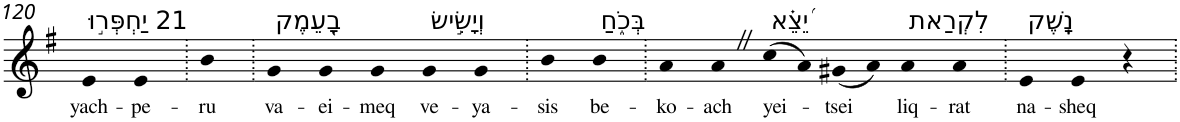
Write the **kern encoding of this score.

**kern	**text
*part1	*part1
*staff1	*staff1
*I"Piano	*
*I'Pno	*
!!LO:PB:g=z
*clefG2	*
*k[f#]	*
*G:	*
=120	=120
!LO:TX:a:t=21 יַחְפְּר֣וּ	!
!	!LO:LY:b
4e	yach-
!	!LO:LY:b
4e	-pe-
=121.	=121.
!	!LO:LY:b
4b	-ru
=122.	=122.
!LO:TX:a:t=בָ֭עֵמֶק	!
!	!LO:LY:b
4g	va-
!	!LO:LY:b
4g	-ei-
!	!LO:LY:b
4g	-meq
!LO:TX:a:t=וְיָשִׂ֣ישׂ	!
!	!LO:LY:b
4g	ve-
!	!LO:LY:b
4g	-ya-
=123.	=123.
!	!LO:LY:b
4b	-sis
!LO:TX:a:t=בְּכֹ֑חַ	!
!	!LO:LY:b
4b	be-
=124.	=124.
!	!LO:LY:b
4a	-ko-
!	!LO:LY:b
4aZ	-ach
!LO:TX:a:t=יֵ֝צֵ֗א	!
!	!LO:LY:b
(8cc	yei-
8a)	.
!	!LO:LY:b
(8g#X	-tsei
8a)	.
!LO:TX:a:t=לִקְרַאת	!
!	!LO:LY:b
4a	liq-
!	!LO:LY:b
4a	-rat
=125.	=125.
!LO:TX:a:t=נָֽשֶׁק	!
!	!LO:LY:b
4e	na-
!	!LO:LY:b
4e	-sheq
4r	.
=.	=.
*-	*-
